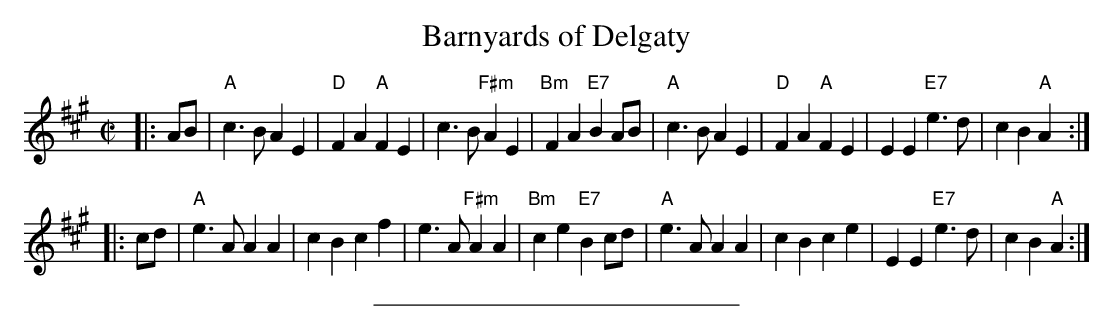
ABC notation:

X:1
T: Barnyards of Delgaty
M: C|
L: 1/4
K: A
|: A/B/ \
| "A"c>B AE | "D"FA "A"FE | c>B "F#m"AE | "Bm"FA "E7"BA/B/ \
| "A"c>B AE | "D"FA "A"FE | EE "E7"e>d | cB "A"A :|
|: c/d/ \
| "A"e>A AA | cB cf |  e>A "F#m"AA | "Bm"ce "E7"Bc/d/ \
| "A"e>A AA | cB ce |  EE "E7"e>d | cB "A"A :|
%%sep 5 5 234
K:C
x4 x4 x4 x4 x4 x4 x4 x4 |
x4 x4 x4 x4 x4 x4 x4 x4 |
x4 x4 x4 x4 x4 x4 x4 x4 |
x4 x4 x4 x4 x4 x4 x4 x4 |
x4 x4 x4 x4 x4 x4 x4 x4 |
x4 x4 x4 x4 x4 x4 x4 x4 |
